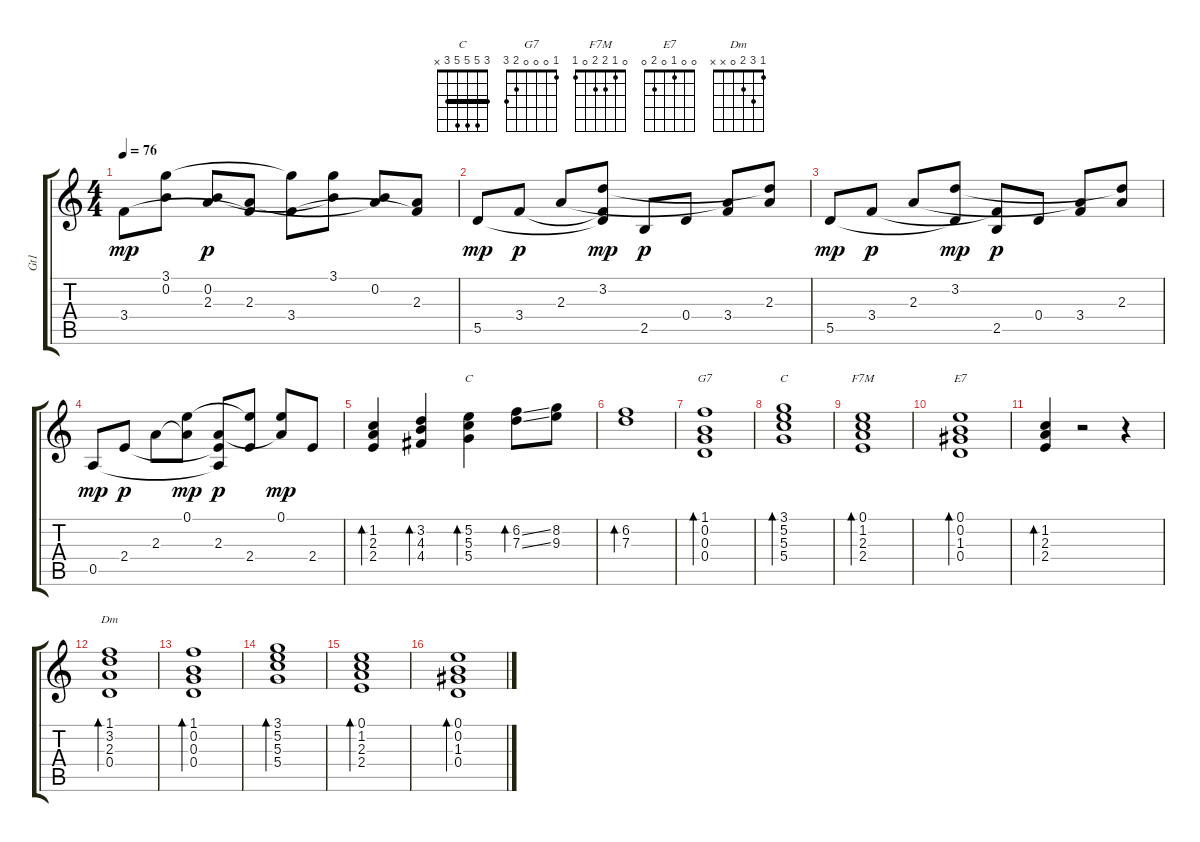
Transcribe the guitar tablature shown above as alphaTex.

\track ("Gt1" "Gt1") {instrument electricguitarclean}
\staff {score tabs}
\tuning (E4 B3 G3 D3 A2 E2) {hide}
\chord ("C" x 1 x 2 3 x)
\chord ("G7" 1 0 0 0 2 3)
\chord ("C" 3 5 5 5 3 x) {barre 3}
\chord ("F7M" 0 1 2 2 0 1)
\chord ("E7" 0 0 1 0 2 0)
\chord ("Dm" 1 3 2 0 x x)
\ts (4 4)
\tempo 76
\clef g2
\ks c
3.4.8{dy mp} (3.1 0.2{t}).8 (0.2 2.3{t}).8{dy p} (2.3 3.4{t}).8 (3.1{t} 3.4).8 (3.1 0.2{t}).8 (0.2 2.3{t}).8 (2.3 3.4{t}).8 |
5.5.8{dy mp} 3.4.8{dy p} 2.3.8 (3.2 3.4{t} 5.5{t}).8{dy mp} 2.5.8{dy p} 0.4.8 (2.3{t} 3.4).8 (3.2{t} 2.3).8 |
5.5.8{dy mp} 3.4.8{dy p} 2.3.8 (3.2 5.5{t}).8{dy mp} (3.4{t} 2.5).8{dy p} 0.4.8 (2.3{t} 3.4).8 (3.2{t} 2.3).8 |
0.5.8{dy mp} 2.4.8{dy p} 2.3.8 (0.1 2.3{t}).8{dy mp} (2.3 2.4{t} 0.5{t}).8{dy p} (0.1{t} 2.4).8 (0.1 2.3{t}).8{dy mp} 2.4.8 |
(1.2 2.3 2.4).4{bd 240} (3.2 4.3 4.4).4{bd 240} (5.2 5.3 5.4).4{bd 240 ch "C"} (6.2{ss} 7.3{ss}).8{bd 240} (8.2 9.3).8 |
(6.2 7.3).1{bd 120} |
(1.1 0.2 0.3 0.4).1{bd 240 ch "G7"} |
(3.1 5.2 5.3 5.4).1{bd 240 ch "C"} |
(0.1 1.2 2.3 2.4).1{bd 240 ch "F7M"} |
(0.1 0.2 1.3 0.4).1{bd 240 ch "E7"} |
(1.2 2.3 2.4).4{bd 240} r.2 r.4 |
(1.1 3.2 2.3 0.4).1{bd 240 ch "Dm"} |
(1.1 0.2 0.3 0.4).1{bd 240} |
(3.1 5.2 5.3 5.4).1{bd 240} |
(0.1 1.2 2.3 2.4).1{bd 240} |
(0.1 0.2 1.3 0.4).1{bd 240}
